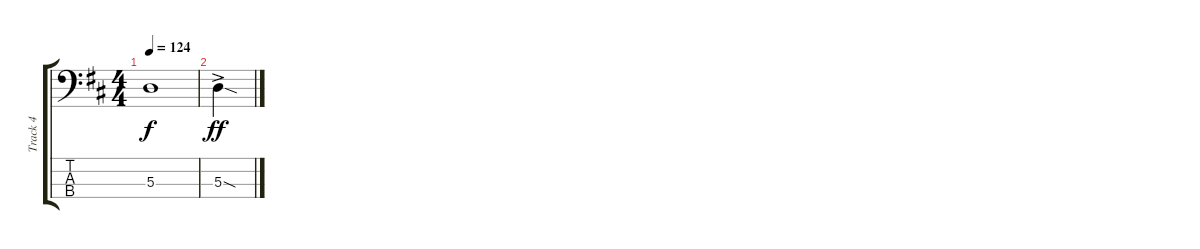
\track ("Track 4" "Track 4") {instrument electricbasspick}
\staff {score tabs}
\tuning (G2 D2 A1 E1) {hide}
\ts (4 4)
\tempo 124
\clef f4
\ks d
5.3{t}.1{dy f} |
5.3{sod ac}.4{dy ff}
